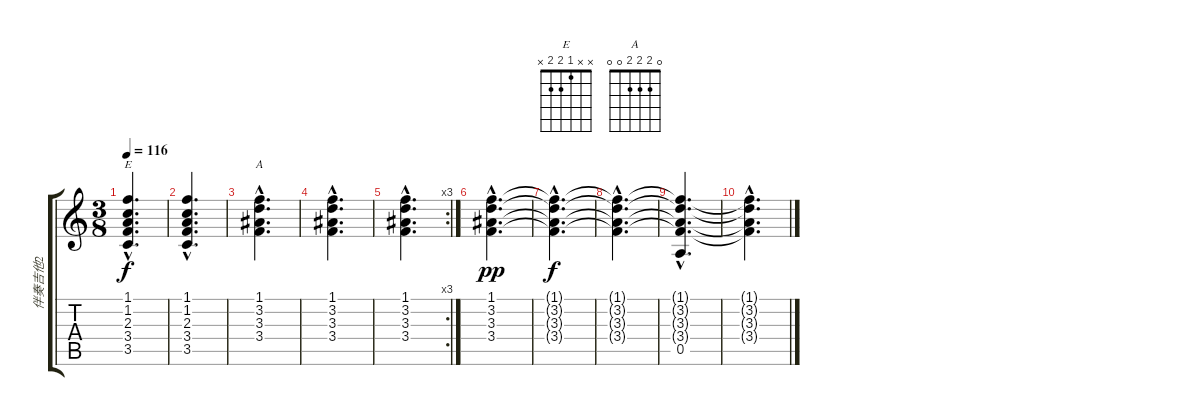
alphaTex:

\track ("伴奏吉他2" "伴奏吉他2") {instrument acousticguitarnylon}
\staff {score tabs}
\tuning (E4 B3 G3 D3 A2 E2) {hide}
\chord ("E" x x 1 2 2 x)
\chord ("A" 0 2 2 2 0 0)
\ts (3 8)
\tempo 116
\clef g2
\ks c
(1.1{hac} 1.2{hac} 2.3{hac} 3.4{hac} 3.5{hac}).4{d ch "E" dy f} |
(1.1{hac} 1.2{hac} 2.3{hac} 3.4{hac} 3.5{hac}).4{d} |
(1.1{hac} 3.2{hac} 3.3{hac} 3.4{hac}).4{d ch "A"} |
(1.1{hac} 3.2{hac} 3.3{hac} 3.4{hac}).4{d} |
\rc 3
(1.1{hac} 3.2{hac} 3.3{hac} 3.4{hac}).4{d} |
(1.1{hac} 3.2{hac} 3.3{hac} 3.4{hac}).4{d dy pp} |
(1.1{hac t} 3.2{hac t} 3.3{hac t} 3.4{hac t}).4{d dy f} |
(1.1{hac t} 3.2{hac t} 3.3{hac t} 3.4{hac t}).4{d} |
(1.1{hac t} 3.2{hac t} 3.3{hac t} 3.4{hac t} 0.5{hac}).4{d} |
(1.1{hac t} 3.2{hac t} 3.3{hac t} 3.4{hac t}).4{d}
